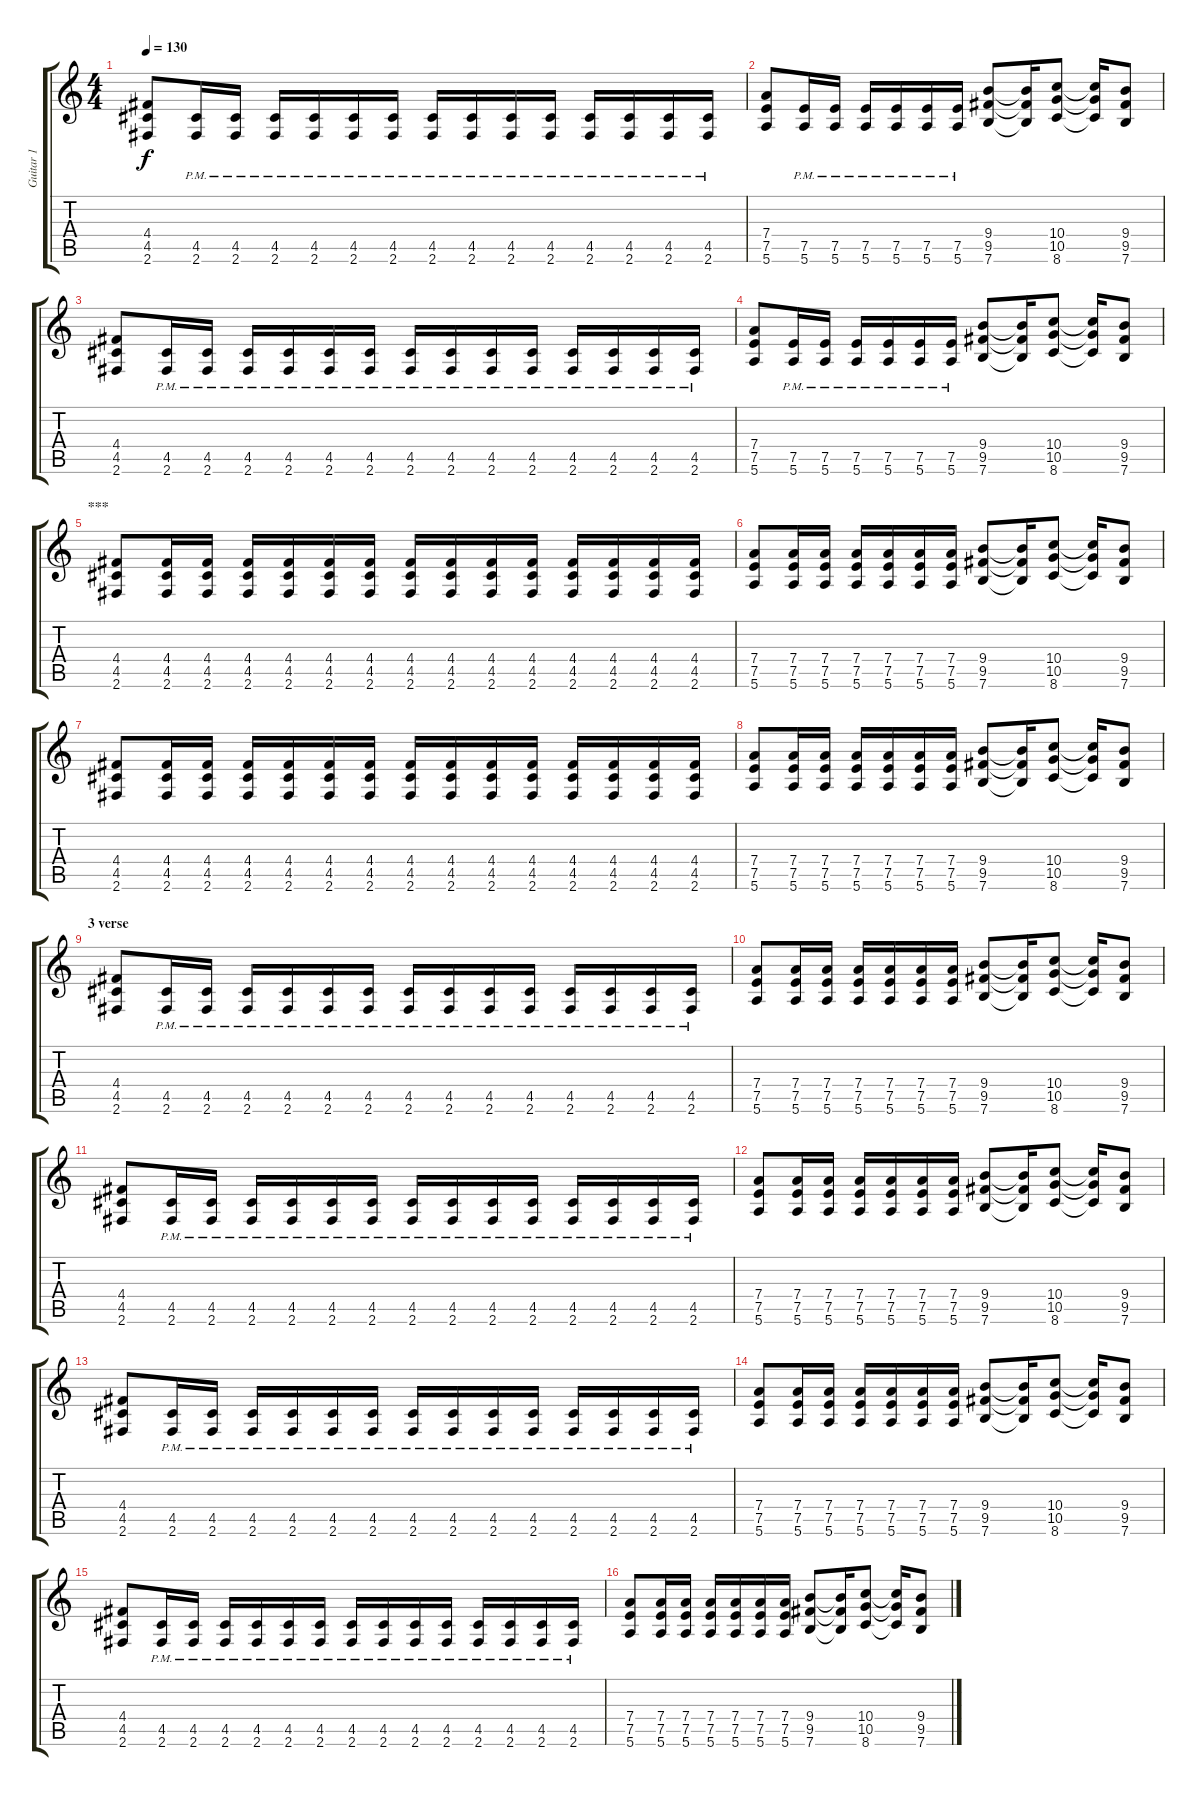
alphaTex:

\track ("Guitar 1" "Guitar 1") {instrument distortionguitar}
\staff {score tabs}
\tuning (E4 B3 G3 D3 A2 E2) {hide}
\ts (4 4)
\tempo 130
\clef g2
\ks c
(4.4 4.5 2.6).8{dy f} (4.5{pm} 2.6{pm}).16 (4.5{pm} 2.6{pm}).16 (4.5{pm} 2.6{pm}).16 (4.5{pm} 2.6{pm}).16 (4.5{pm} 2.6{pm}).16 (4.5{pm} 2.6{pm}).16 (4.5{pm} 2.6{pm}).16 (4.5{pm} 2.6{pm}).16 (4.5{pm} 2.6{pm}).16 (4.5{pm} 2.6{pm}).16 (4.5{pm} 2.6{pm}).16 (4.5{pm} 2.6{pm}).16 (4.5{pm} 2.6{pm}).16 (4.5{pm} 2.6{pm}).16 |
(7.4 7.5 5.6).8 (7.5{pm} 5.6{pm}).16 (7.5{pm} 5.6{pm}).16 (7.5{pm} 5.6{pm}).16 (7.5{pm} 5.6{pm}).16 (7.5{pm} 5.6{pm}).16 (7.5{pm} 5.6{pm}).16 (9.4 9.5 7.6).8 (9.4{t} 9.5{t} 7.6{t}).16 (10.4 10.5 8.6).8 (10.4{t} 10.5{t} 8.6{t}).16 (9.4 9.5 7.6).8 |
(4.4 4.5 2.6).8 (4.5{pm} 2.6{pm}).16 (4.5{pm} 2.6{pm}).16 (4.5{pm} 2.6{pm}).16 (4.5{pm} 2.6{pm}).16 (4.5{pm} 2.6{pm}).16 (4.5{pm} 2.6{pm}).16 (4.5{pm} 2.6{pm}).16 (4.5{pm} 2.6{pm}).16 (4.5{pm} 2.6{pm}).16 (4.5{pm} 2.6{pm}).16 (4.5{pm} 2.6{pm}).16 (4.5{pm} 2.6{pm}).16 (4.5{pm} 2.6{pm}).16 (4.5{pm} 2.6{pm}).16 |
(7.4 7.5 5.6).8 (7.5{pm} 5.6{pm}).16 (7.5{pm} 5.6{pm}).16 (7.5{pm} 5.6{pm}).16 (7.5{pm} 5.6{pm}).16 (7.5{pm} 5.6{pm}).16 (7.5{pm} 5.6{pm}).16 (9.4 9.5 7.6).8 (9.4{t} 9.5{t} 7.6{t}).16 (10.4 10.5 8.6).8 (10.4{t} 10.5{t} 8.6{t}).16 (9.4 9.5 7.6).8 |
\section ("" "***")
(4.4 4.5 2.6).8 (4.4 4.5 2.6).16 (4.4 4.5 2.6).16 (4.4 4.5 2.6).16 (4.4 4.5 2.6).16 (4.4 4.5 2.6).16 (4.4 4.5 2.6).16 (4.4 4.5 2.6).16 (4.4 4.5 2.6).16 (4.4 4.5 2.6).16 (4.4 4.5 2.6).16 (4.4 4.5 2.6).16 (4.4 4.5 2.6).16 (4.4 4.5 2.6).16 (4.4 4.5 2.6).16 |
(7.4 7.5 5.6).8 (7.4 7.5 5.6).16 (7.4 7.5 5.6).16 (7.4 7.5 5.6).16 (7.4 7.5 5.6).16 (7.4 7.5 5.6).16 (7.4 7.5 5.6).16 (9.4 9.5 7.6).8 (9.4{t} 9.5{t} 7.6{t}).16 (10.4 10.5 8.6).8 (10.4{t} 10.5{t} 8.6{t}).16 (9.4 9.5 7.6).8 |
(4.4 4.5 2.6).8 (4.4 4.5 2.6).16 (4.4 4.5 2.6).16 (4.4 4.5 2.6).16 (4.4 4.5 2.6).16 (4.4 4.5 2.6).16 (4.4 4.5 2.6).16 (4.4 4.5 2.6).16 (4.4 4.5 2.6).16 (4.4 4.5 2.6).16 (4.4 4.5 2.6).16 (4.4 4.5 2.6).16 (4.4 4.5 2.6).16 (4.4 4.5 2.6).16 (4.4 4.5 2.6).16 |
(7.4 7.5 5.6).8 (7.4 7.5 5.6).16 (7.4 7.5 5.6).16 (7.4 7.5 5.6).16 (7.4 7.5 5.6).16 (7.4 7.5 5.6).16 (7.4 7.5 5.6).16 (9.4 9.5 7.6).8 (9.4{t} 9.5{t} 7.6{t}).16 (10.4 10.5 8.6).8 (10.4{t} 10.5{t} 8.6{t}).16 (9.4 9.5 7.6).8 |
\section ("" "3 verse")
(4.4 4.5 2.6).8 (4.5{pm} 2.6{pm}).16 (4.5{pm} 2.6{pm}).16 (4.5{pm} 2.6{pm}).16 (4.5{pm} 2.6{pm}).16 (4.5{pm} 2.6{pm}).16 (4.5{pm} 2.6{pm}).16 (4.5{pm} 2.6{pm}).16 (4.5{pm} 2.6{pm}).16 (4.5{pm} 2.6{pm}).16 (4.5{pm} 2.6{pm}).16 (4.5{pm} 2.6{pm}).16 (4.5{pm} 2.6{pm}).16 (4.5{pm} 2.6{pm}).16 (4.5{pm} 2.6{pm}).16 |
(7.4 7.5 5.6).8 (7.4 7.5 5.6).16 (7.4 7.5 5.6).16 (7.4 7.5 5.6).16 (7.4 7.5 5.6).16 (7.4 7.5 5.6).16 (7.4 7.5 5.6).16 (9.4 9.5 7.6).8 (9.4{t} 9.5{t} 7.6{t}).16 (10.4 10.5 8.6).8 (10.4{t} 10.5{t} 8.6{t}).16 (9.4 9.5 7.6).8 |
(4.4 4.5 2.6).8 (4.5{pm} 2.6{pm}).16 (4.5{pm} 2.6{pm}).16 (4.5{pm} 2.6{pm}).16 (4.5{pm} 2.6{pm}).16 (4.5{pm} 2.6{pm}).16 (4.5{pm} 2.6{pm}).16 (4.5{pm} 2.6{pm}).16 (4.5{pm} 2.6{pm}).16 (4.5{pm} 2.6{pm}).16 (4.5{pm} 2.6{pm}).16 (4.5{pm} 2.6{pm}).16 (4.5{pm} 2.6{pm}).16 (4.5{pm} 2.6{pm}).16 (4.5{pm} 2.6{pm}).16 |
(7.4 7.5 5.6).8 (7.4 7.5 5.6).16 (7.4 7.5 5.6).16 (7.4 7.5 5.6).16 (7.4 7.5 5.6).16 (7.4 7.5 5.6).16 (7.4 7.5 5.6).16 (9.4 9.5 7.6).8 (9.4{t} 9.5{t} 7.6{t}).16 (10.4 10.5 8.6).8 (10.4{t} 10.5{t} 8.6{t}).16 (9.4 9.5 7.6).8 |
(4.4 4.5 2.6).8 (4.5{pm} 2.6{pm}).16 (4.5{pm} 2.6{pm}).16 (4.5{pm} 2.6{pm}).16 (4.5{pm} 2.6{pm}).16 (4.5{pm} 2.6{pm}).16 (4.5{pm} 2.6{pm}).16 (4.5{pm} 2.6{pm}).16 (4.5{pm} 2.6{pm}).16 (4.5{pm} 2.6{pm}).16 (4.5{pm} 2.6{pm}).16 (4.5{pm} 2.6{pm}).16 (4.5{pm} 2.6{pm}).16 (4.5{pm} 2.6{pm}).16 (4.5{pm} 2.6{pm}).16 |
(7.4 7.5 5.6).8 (7.4 7.5 5.6).16 (7.4 7.5 5.6).16 (7.4 7.5 5.6).16 (7.4 7.5 5.6).16 (7.4 7.5 5.6).16 (7.4 7.5 5.6).16 (9.4 9.5 7.6).8 (9.4{t} 9.5{t} 7.6{t}).16 (10.4 10.5 8.6).8 (10.4{t} 10.5{t} 8.6{t}).16 (9.4 9.5 7.6).8 |
(4.4 4.5 2.6).8 (4.5{pm} 2.6{pm}).16 (4.5{pm} 2.6{pm}).16 (4.5{pm} 2.6{pm}).16 (4.5{pm} 2.6{pm}).16 (4.5{pm} 2.6{pm}).16 (4.5{pm} 2.6{pm}).16 (4.5{pm} 2.6{pm}).16 (4.5{pm} 2.6{pm}).16 (4.5{pm} 2.6{pm}).16 (4.5{pm} 2.6{pm}).16 (4.5{pm} 2.6{pm}).16 (4.5{pm} 2.6{pm}).16 (4.5{pm} 2.6{pm}).16 (4.5{pm} 2.6{pm}).16 |
(7.4 7.5 5.6).8 (7.4 7.5 5.6).16 (7.4 7.5 5.6).16 (7.4 7.5 5.6).16 (7.4 7.5 5.6).16 (7.4 7.5 5.6).16 (7.4 7.5 5.6).16 (9.4 9.5 7.6).8 (9.4{t} 9.5{t} 7.6{t}).16 (10.4 10.5 8.6).8 (10.4{t} 10.5{t} 8.6{t}).16 (9.4 9.5 7.6).8
